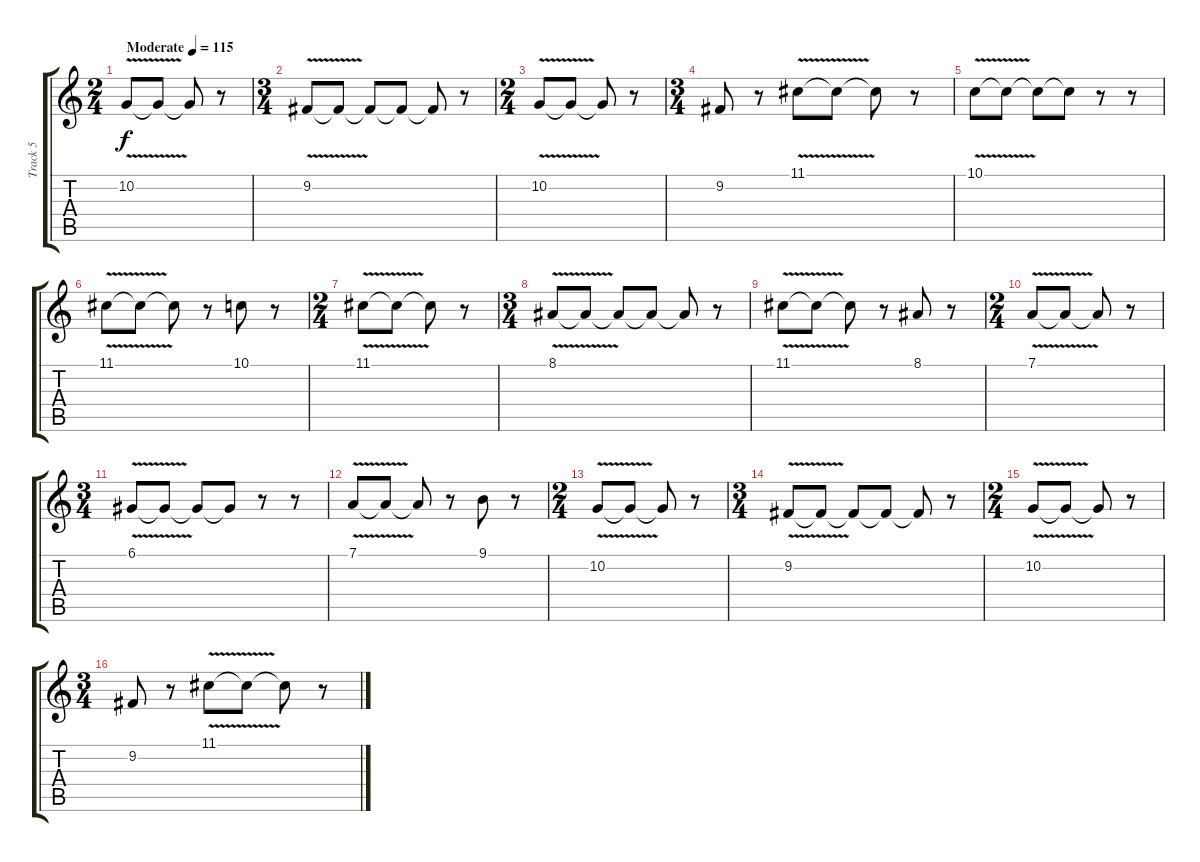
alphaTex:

\track ("Track 5" "Track 5") {instrument trumpet}
\staff {score tabs}
\tuning (D4 A3 F3 C3 G2 D2) {hide}
\ts (2 4)
\tempo (115 "Moderate")
\clef g2
\ks c
10.2{v}.8{dy f instrument trumpet} 10.2{t}.8 10.2{t}.8 r.8 |
\ts (3 4)
9.2{v}.8 9.2{t}.8 9.2{t}.8 9.2{t}.8 9.2{t}.8 r.8 |
\ts (2 4)
10.2{v}.8 10.2{t}.8 10.2{t}.8 r.8 |
\ts (3 4)
9.2.8 r.8 11.1{v}.8 11.1{t}.8 11.1{t}.8 r.8 |
10.1{v}.8 10.1{t}.8 10.1{t}.8 10.1{t}.8 r.8 r.8 |
11.1{v}.8 11.1{t}.8 11.1{t}.8 r.8 10.1.8 r.8 |
\ts (2 4)
11.1{v}.8 11.1{t}.8 11.1{t}.8 r.8 |
\ts (3 4)
8.1{v}.8 8.1{t}.8 8.1{t}.8 8.1{t}.8 8.1{t}.8 r.8 |
11.1{v}.8 11.1{t}.8 11.1{t}.8 r.8 8.1.8 r.8 |
\ts (2 4)
7.1{v}.8 7.1{t}.8 7.1{t}.8 r.8 |
\ts (3 4)
6.1{v}.8 6.1{t}.8 6.1{t}.8 6.1{t}.8 r.8 r.8 |
7.1{v}.8 7.1{t}.8 7.1{t}.8 r.8 9.1.8 r.8 |
\ts (2 4)
10.2{v}.8 10.2{t}.8 10.2{t}.8 r.8 |
\ts (3 4)
9.2{v}.8 9.2{t}.8 9.2{t}.8 9.2{t}.8 9.2{t}.8 r.8 |
\ts (2 4)
10.2{v}.8 10.2{t}.8 10.2{t}.8 r.8 |
\ts (3 4)
9.2.8 r.8 11.1{v}.8 11.1{t}.8 11.1{t}.8 r.8
